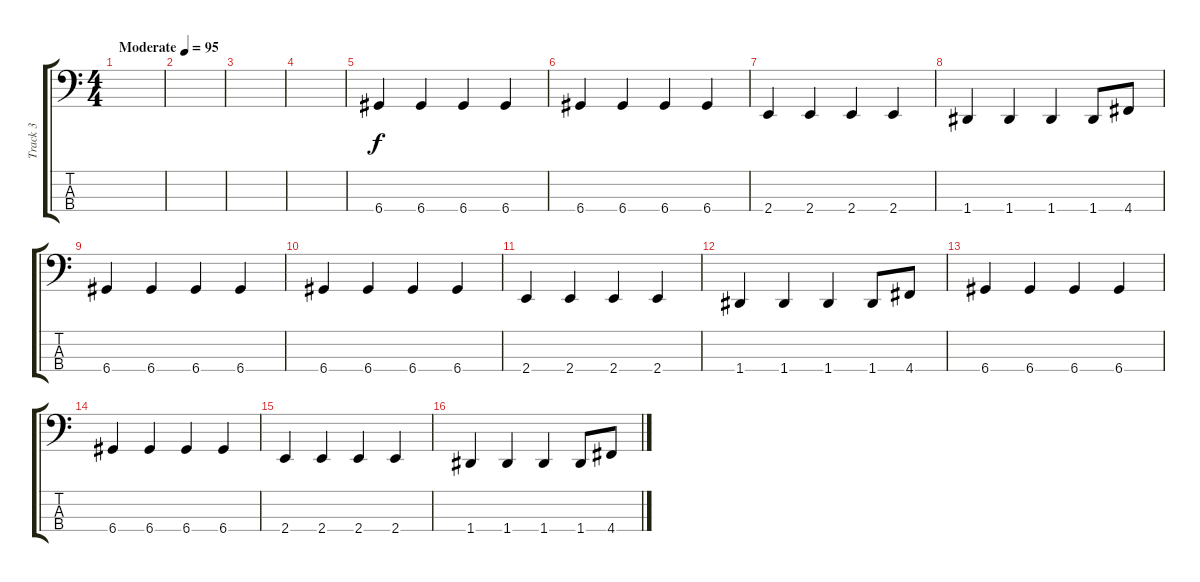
\track ("Track 3" "Track 3") {instrument electricbassfinger}
\staff {score tabs}
\tuning (G2 D2 A1 D1) {hide}
\ts (4 4)
\tempo (95 "Moderate")
\clef f4
\ks c
|
|
|
|
6.4.4 6.4.4 6.4.4 6.4.4 |
6.4.4 6.4.4 6.4.4 6.4.4 |
2.4.4 2.4.4 2.4.4 2.4.4 |
1.4.4 1.4.4 1.4.4 1.4.8 4.4.8 |
6.4.4 6.4.4 6.4.4 6.4.4 |
6.4.4 6.4.4 6.4.4 6.4.4 |
2.4.4 2.4.4 2.4.4 2.4.4 |
1.4.4 1.4.4 1.4.4 1.4.8 4.4.8 |
6.4.4 6.4.4 6.4.4 6.4.4 |
6.4.4 6.4.4 6.4.4 6.4.4 |
2.4.4 2.4.4 2.4.4 2.4.4 |
1.4.4 1.4.4 1.4.4 1.4.8 4.4.8
